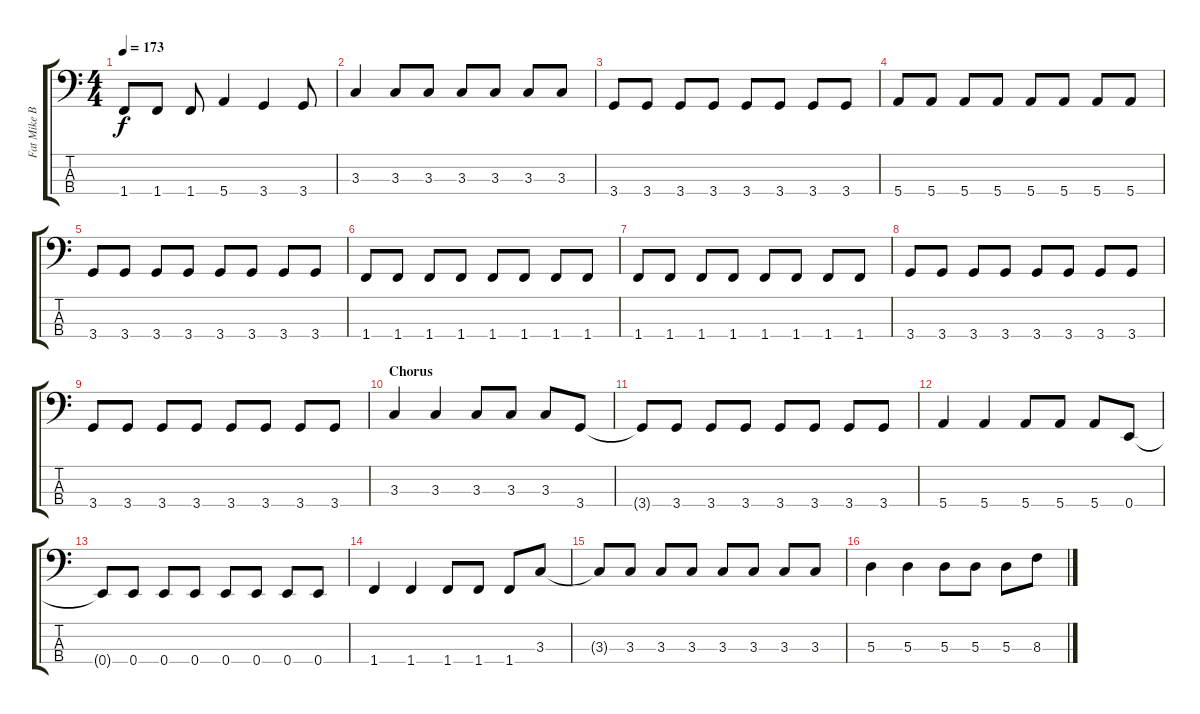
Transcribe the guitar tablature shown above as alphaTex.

\track ("Fat Mike Bass" "Fat Mike B") {instrument electricbasspick}
\staff {score tabs}
\tuning (G2 D2 A1 E1) {hide}
\ts (4 4)
\tempo 173
\clef f4
\ks c
1.4.8{dy f} 1.4.8 1.4.8 5.4.4 3.4.4 3.4.8 |
3.3.4 3.3.8 3.3.8 3.3.8 3.3.8 3.3.8 3.3.8 |
3.4.8 3.4.8 3.4.8 3.4.8 3.4.8 3.4.8 3.4.8 3.4.8 |
5.4.8 5.4.8 5.4.8 5.4.8 5.4.8 5.4.8 5.4.8 5.4.8 |
3.4.8 3.4.8 3.4.8 3.4.8 3.4.8 3.4.8 3.4.8 3.4.8 |
1.4.8 1.4.8 1.4.8 1.4.8 1.4.8 1.4.8 1.4.8 1.4.8 |
1.4.8 1.4.8 1.4.8 1.4.8 1.4.8 1.4.8 1.4.8 1.4.8 |
3.4.8 3.4.8 3.4.8 3.4.8 3.4.8 3.4.8 3.4.8 3.4.8 |
3.4.8 3.4.8 3.4.8 3.4.8 3.4.8 3.4.8 3.4.8 3.4.8 |
\section ("" "Chorus")
3.3.4 3.3.4 3.3.8 3.3.8 3.3.8 3.4.8 |
3.4{t}.8 3.4.8 3.4.8 3.4.8 3.4.8 3.4.8 3.4.8 3.4.8 |
5.4.4 5.4.4 5.4.8 5.4.8 5.4.8 0.4.8 |
0.4{t}.8 0.4.8 0.4.8 0.4.8 0.4.8 0.4.8 0.4.8 0.4.8 |
1.4.4 1.4.4 1.4.8 1.4.8 1.4.8 3.3.8 |
3.3{t}.8 3.3.8 3.3.8 3.3.8 3.3.8 3.3.8 3.3.8 3.3.8 |
5.3.4 5.3.4 5.3.8 5.3.8 5.3.8 8.3.8
